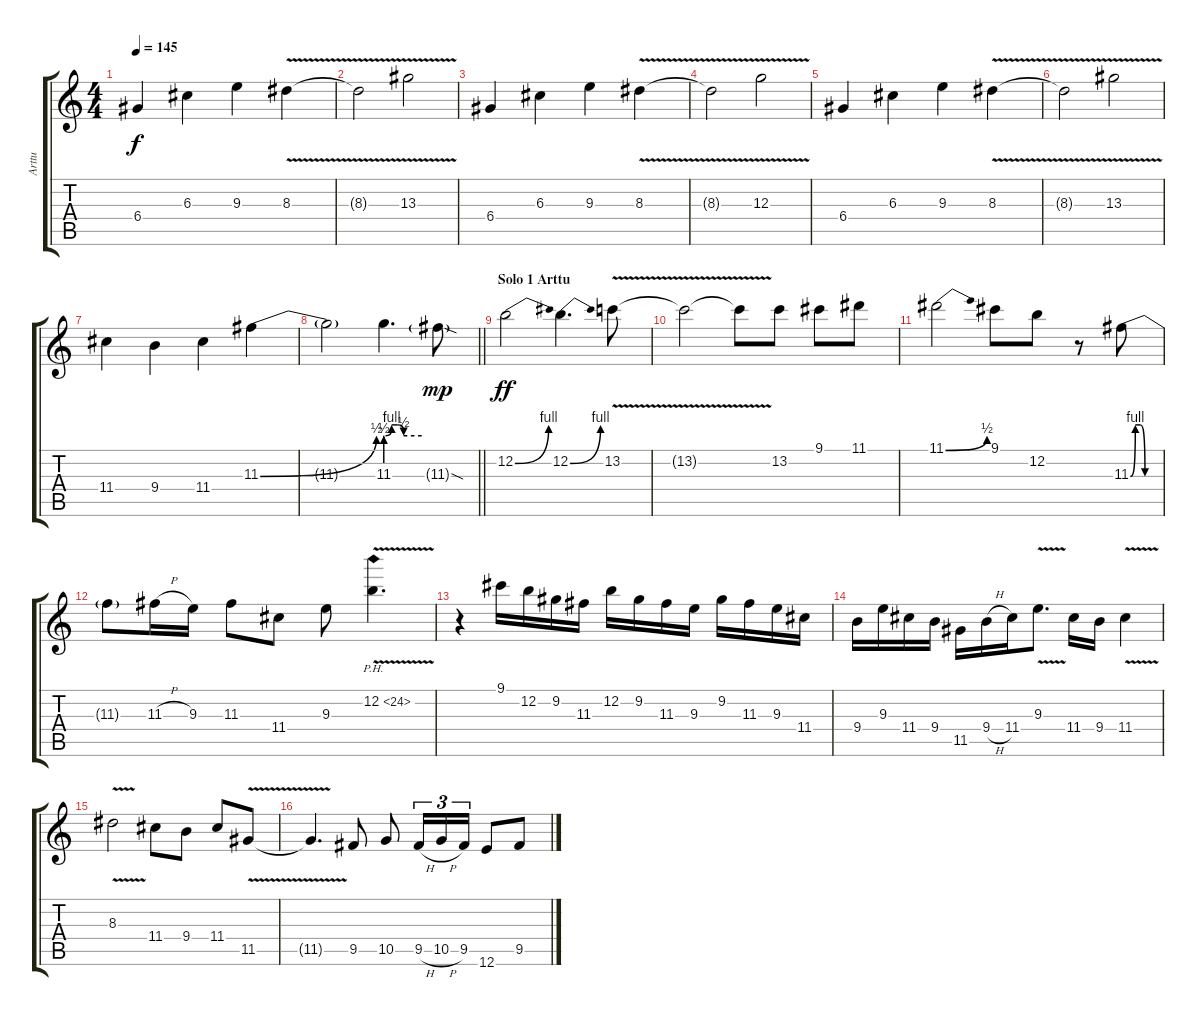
\track ("Arttu" "Arttu") {instrument distortionguitar}
\staff {score tabs}
\tuning (E4 B3 G3 D3 A2 E2) {hide}
\ts (4 4)
\tempo 145
\clef g2
\ks c
6.4.4{dy f} 6.3.4 9.3.4 8.3{v}.4 |
8.3{t}.2 13.3{v}.2 |
6.4.4 6.3.4 9.3.4 8.3{v}.4 |
8.3{t}.2 12.3{v}.2 |
6.4.4 6.3.4 9.3.4 8.3{v}.4 |
8.3{t}.2 13.3{v}.2 |
11.4.4 9.4.4 11.4.4 11.3{be (bend 0 0 60 2)}.4 |
\barLineRight lightlight
11.3{t}.2 11.3{be (custom 0 2 10 4 20 4 30 2 60 2)}.4{d} 11.3{sod g}.8{dy mp} |
\section ("" "Solo 1 Arttu")
12.2{be (bend 0 0 60 4)}.2{dy ff} 12.2{be (bend 0 0 60 4)}.4{d} 13.2{v}.8 |
13.2{v t}.2 13.2{t}.8 13.2.8 9.1.8 11.1.8 |
11.1{be (bend 0 0 60 2)}.2 9.1.8 12.2.8 r.8 11.3{be (custom 0 0 10 4 20 4 30 0 60 0)}.8 |
11.3{t}.8 11.3{h}.16 9.3.16 11.3.8 11.4.8 9.3.8 12.2{ph 12 v}.4{d} |
r.4 9.1.16 12.2.16 9.2.16 11.3.16 12.2.16 9.2.16 11.3.16 9.3.16 9.2.16 11.3.16 9.3.16 11.4.16 |
9.4.16 9.3.16 11.4.16 9.4.16 11.5.16 9.4{h}.16 11.4.16 9.3{v}.8{d} 11.4.16 9.4.16 11.4{v}.4 |
8.3{v}.2 11.4.8 9.4.8 11.4.8 11.5{v}.8 |
11.5{t}.4{d} 9.5.8 10.5.8 9.5{h}.16{tu (3 2)} 10.5{h}.16{tu (3 2)} 9.5.16{tu (3 2)} 12.6.8 9.5.8
